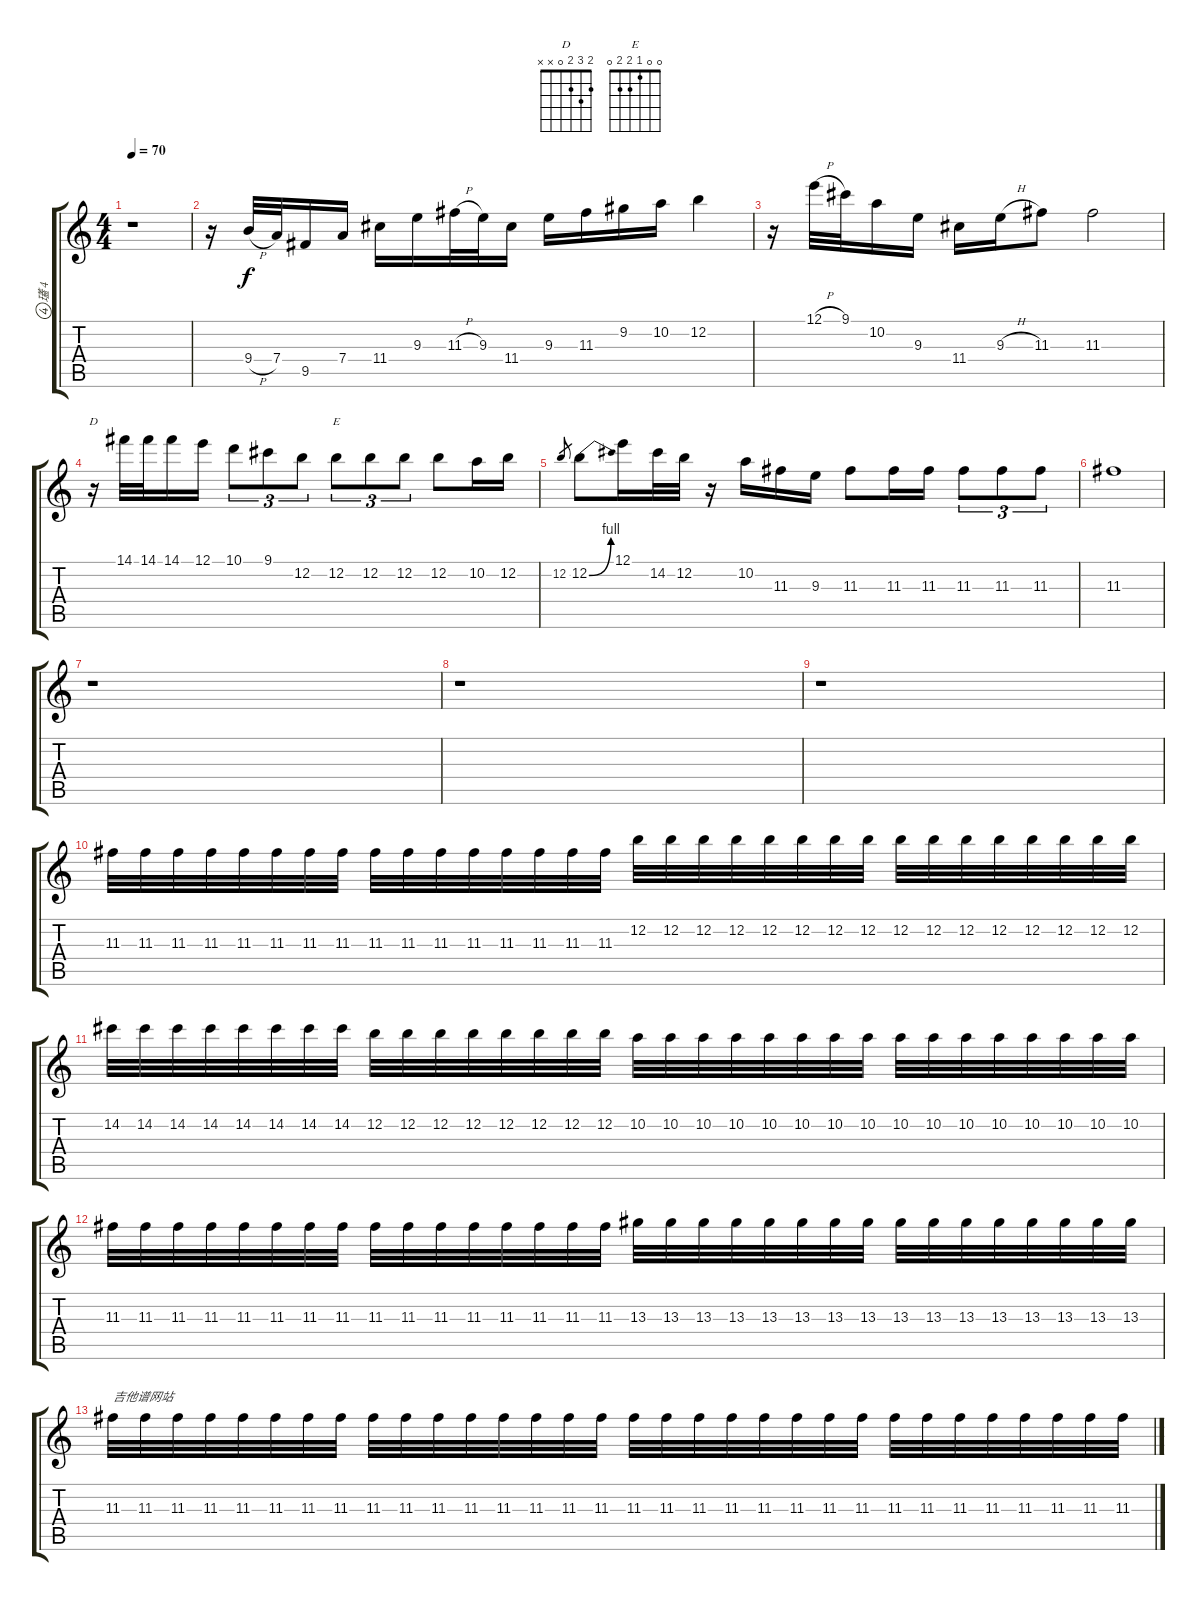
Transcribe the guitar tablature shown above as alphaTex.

\track ("瓂 4" "瓂 4") {instrument acousticguitarsteel}
\staff {score tabs}
\tuning (E4 B3 G3 D3 A2 E2) {hide}
\chord ("D" 2 3 2 0 x x)
\chord ("E" 0 0 1 2 2 0)
\ts (4 4)
\tempo 70
\clef g2
\ks c
r.1{dy f} |
r.16{volume 12} 9.4{h}.32 7.4.32 9.5.16 7.4.16 11.4.16 9.3.16 11.3{h}.32 9.3.32 11.4.16 9.3.16 11.3.16 9.2.16 10.2.16 12.2.4 |
r.16 12.1{h}.32 9.1.32 10.2.16 9.3.16 11.4.16 9.3{h}.16 11.3.8 11.3.2 |
r.16{ch "D"} 14.1.32 14.1.32 14.1.16 12.1.16 10.1.8{tu (3 2)} 9.1.8{tu (3 2)} 12.2.8{tu (3 2)} 12.2.8{tu (3 2) ch "E"} 12.2.8{tu (3 2)} 12.2.8{tu (3 2)} 12.2.8 10.2.16 12.2.16 |
12.2.8{gr} 12.2{be (bend 0 0 60 4)}.8 12.1.16 14.2.32 12.2.32 r.16 10.2.16 11.3.16 9.3.16 11.3.8 11.3.16 11.3.16 11.3.8{tu (3 2)} 11.3.8{tu (3 2)} 11.3.8{tu (3 2)} |
11.3.1 |
r.1 |
r.1 |
r.1 |
11.3.32{volume 11} 11.3.32 11.3.32 11.3.32 11.3.32 11.3.32 11.3.32 11.3.32 11.3.32 11.3.32 11.3.32 11.3.32 11.3.32 11.3.32 11.3.32 11.3.32 12.2.32 12.2.32 12.2.32 12.2.32 12.2.32 12.2.32 12.2.32 12.2.32 12.2.32 12.2.32 12.2.32 12.2.32 12.2.32 12.2.32 12.2.32 12.2.32 |
14.2.32 14.2.32 14.2.32 14.2.32 14.2.32 14.2.32 14.2.32 14.2.32 12.2.32 12.2.32 12.2.32 12.2.32 12.2.32 12.2.32 12.2.32 12.2.32 10.2.32 10.2.32 10.2.32 10.2.32 10.2.32 10.2.32 10.2.32 10.2.32 10.2.32 10.2.32 10.2.32 10.2.32 10.2.32 10.2.32 10.2.32 10.2.32 |
11.3.32 11.3.32 11.3.32 11.3.32 11.3.32 11.3.32 11.3.32 11.3.32 11.3.32 11.3.32 11.3.32 11.3.32 11.3.32 11.3.32 11.3.32 11.3.32 13.3.32 13.3.32 13.3.32 13.3.32 13.3.32 13.3.32 13.3.32 13.3.32 13.3.32 13.3.32 13.3.32 13.3.32 13.3.32 13.3.32 13.3.32 13.3.32 |
11.3.32{txt "吉他谱网站"} 11.3.32 11.3.32 11.3.32 11.3.32 11.3.32 11.3.32 11.3.32 11.3.32 11.3.32 11.3.32 11.3.32 11.3.32 11.3.32 11.3.32 11.3.32 11.3.32 11.3.32 11.3.32 11.3.32 11.3.32 11.3.32 11.3.32 11.3.32 11.3.32 11.3.32 11.3.32 11.3.32 11.3.32 11.3.32 11.3.32 11.3.32
